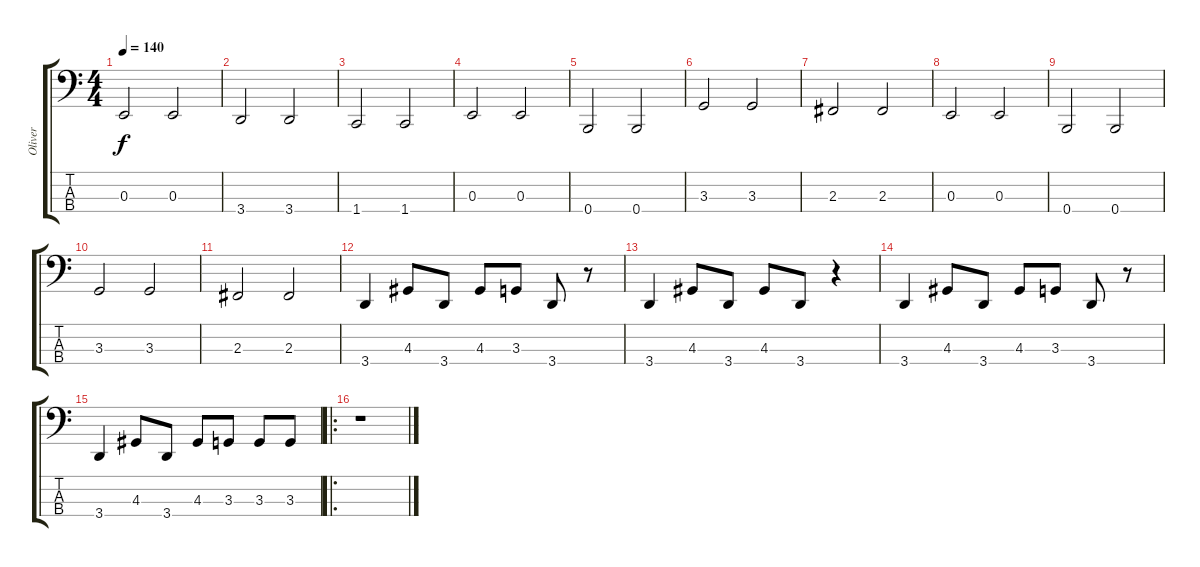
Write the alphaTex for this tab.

\track ("Oliver" "Oliver") {instrument electricbassfinger}
\staff {score tabs}
\tuning (D2 A1 E1 B0) {hide}
\ts (4 4)
\tempo 140
\clef f4
\ks c
0.3.2{dy f} 0.3.2 |
3.4.2 3.4.2 |
1.4.2 1.4.2 |
0.3.2 0.3.2 |
0.4.2 0.4.2 |
3.3.2 3.3.2 |
2.3.2 2.3.2 |
0.3.2 0.3.2 |
0.4.2 0.4.2 |
3.3.2 3.3.2 |
2.3.2 2.3.2 |
3.4.4 4.3.8 3.4.8 4.3.8 3.3.8 3.4.8 r.8 |
3.4.4 4.3.8 3.4.8 4.3.8 3.4.8 r.4 |
3.4.4 4.3.8 3.4.8 4.3.8 3.3.8 3.4.8 r.8 |
3.4.4 4.3.8 3.4.8 4.3.8 3.3.8 3.3.8 3.3.8 |
\ro
r.1
